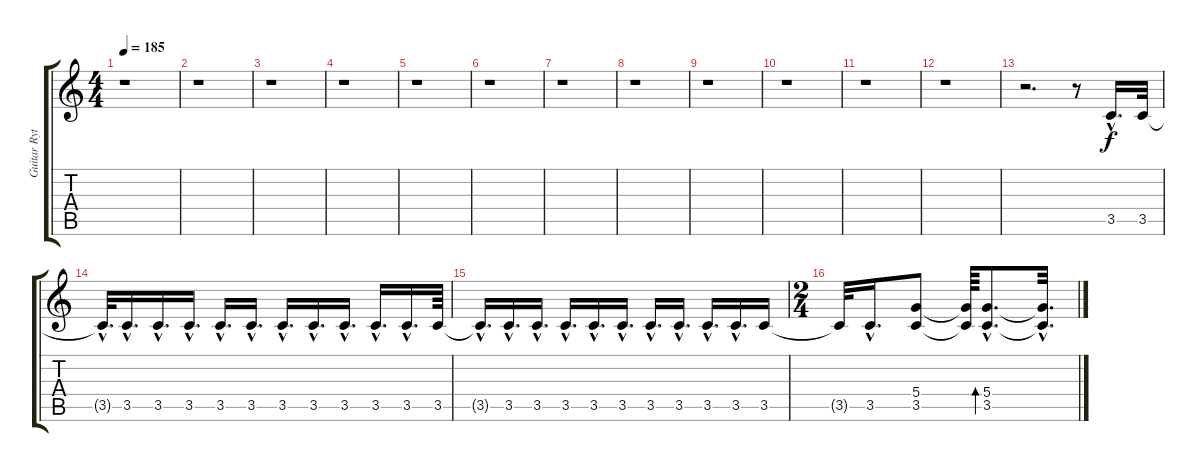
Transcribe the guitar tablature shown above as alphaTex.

\track ("Guitar Rythym" "Guitar Ryt") {instrument distortionguitar}
\staff {score tabs}
\tuning (E4 B3 G3 D3 A2 E2) {hide}
\ts (4 4)
\tempo 185
\clef g2
\ks c
r.1{dy f} |
r.1 |
r.1 |
r.1 |
r.1 |
r.1 |
r.1 |
r.1 |
r.1 |
r.1 |
r.1 |
r.1 |
r.2{d} r.8 3.5{hac}.16{d volume 6} 3.5.32 |
3.5{hac t}.32{d} 3.5{hac}.16{d} 3.5{hac}.16{d} 3.5{hac}.16{d volume 7} 3.5{hac}.16{d} 3.5{hac}.16{d} 3.5{hac}.16{d} 3.5{hac}.16{d volume 9} 3.5{hac}.16{d} 3.5{hac}.16{d} 3.5{hac}.16{d} 3.5.64{volume 10} |
3.5{hac t}.16{d} 3.5{hac}.16{d} 3.5{hac}.16{d} 3.5{hac}.16{d} 3.5{hac}.16{d volume 11} 3.5{hac}.16{d} 3.5{hac}.16{d} 3.5{hac}.16{d} 3.5{hac}.16{d volume 12} 3.5{hac}.16{d} 3.5.16 |
\ts (2 4)
3.5{t}.32 3.5{hac}.16{d} (5.4 3.5).8 (5.4{t} 3.5{t}).64 (5.4{hac} 3.5{hac}).8{d bd 240} (5.4{hac t} 3.5{hac t}).32{d}
